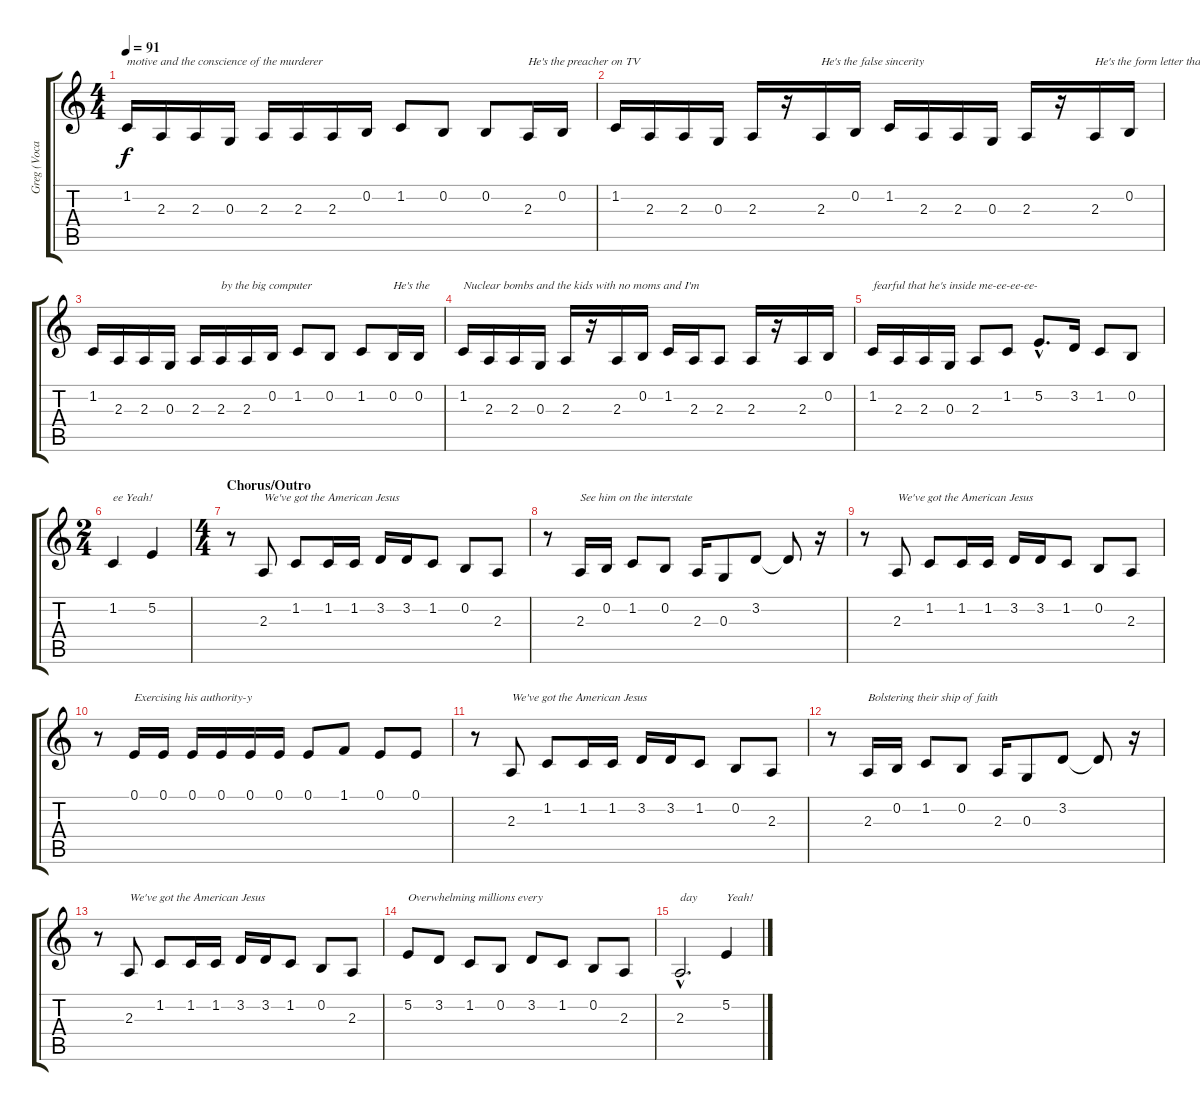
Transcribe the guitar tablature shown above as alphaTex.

\track ("Greg (Vocals)" "Greg (Voca") {instrument oboe}
\staff {score tabs}
\tuning (E4 B3 G3 D3 A2 E2) {hide}
\ts (4 4)
\tempo 91
\clef g2
\ks c
1.2.16{txt "motive and the conscience of the murderer" dy f} 2.3.16 2.3.16 0.3.16 2.3.16 2.3.16 2.3.16 0.2.16 1.2.8 0.2.8 0.2.8 2.3.16{txt "He's the preacher on TV"} 0.2.16 |
1.2.16 2.3.16 2.3.16 0.3.16 2.3.16 r.16 2.3.16{txt "He's the false sincerity"} 0.2.16 1.2.16 2.3.16 2.3.16 0.3.16 2.3.16 r.16 2.3.16{txt "He's the form letter that's written"} 0.2.16 |
1.2.16 2.3.16 2.3.16 0.3.16 2.3.16 2.3.16{txt "by the big computer"} 2.3.16 0.2.16 1.2.8 0.2.8 1.2.8 0.2.16{txt "He's the"} 0.2.16 |
1.2.16{txt "Nuclear bombs and the kids with no moms and I'm"} 2.3.16 2.3.16 0.3.16 2.3.16 r.16 2.3.16 0.2.16 1.2.16 2.3.16 2.3.8 2.3.16 r.16 2.3.16 0.2.16 |
1.2.16{txt "fearful that he's inside me-ee-ee-ee-"} 2.3.16 2.3.16 0.3.16 2.3.8 1.2.8 5.2{hac}.8{d} 3.2.16 1.2.8 0.2.8 |
\ts (2 4)
1.2.4{txt "ee Yeah!"} 5.2.4 |
\ts (4 4)
\section ("" "Chorus/Outro")
r.8 2.3.8{txt "We've got the American Jesus"} 1.2.8 1.2.16 1.2.16 3.2.16 3.2.16 1.2.8 0.2.8 2.3.8 |
r.8 2.3.16{txt "See him on the interstate"} 0.2.16 1.2.8 0.2.8 2.3.16 0.3.8 3.2.8 3.2{t}.8 r.16 |
r.8 2.3.8{txt "We've got the American Jesus"} 1.2.8 1.2.16 1.2.16 3.2.16 3.2.16 1.2.8 0.2.8 2.3.8 |
r.8 0.1.16{txt "Exercising his authority-y"} 0.1.16 0.1.16 0.1.16 0.1.16 0.1.16 0.1.8 1.1.8 0.1.8 0.1.8 |
r.8 2.3.8{txt "We've got the American Jesus"} 1.2.8 1.2.16 1.2.16 3.2.16 3.2.16 1.2.8 0.2.8 2.3.8 |
r.8 2.3.16{txt "Bolstering their ship of faith"} 0.2.16 1.2.8 0.2.8 2.3.16 0.3.8 3.2.8 3.2{t}.8 r.16 |
r.8 2.3.8{txt "We've got the American Jesus"} 1.2.8 1.2.16 1.2.16 3.2.16 3.2.16 1.2.8 0.2.8 2.3.8 |
5.2.8{txt "Overwhelming millions every"} 3.2.8 1.2.8 0.2.8 3.2.8 1.2.8 0.2.8 2.3.8 |
2.3{hac}.2{d txt "day"} 5.2.4{txt "Yeah!"}
